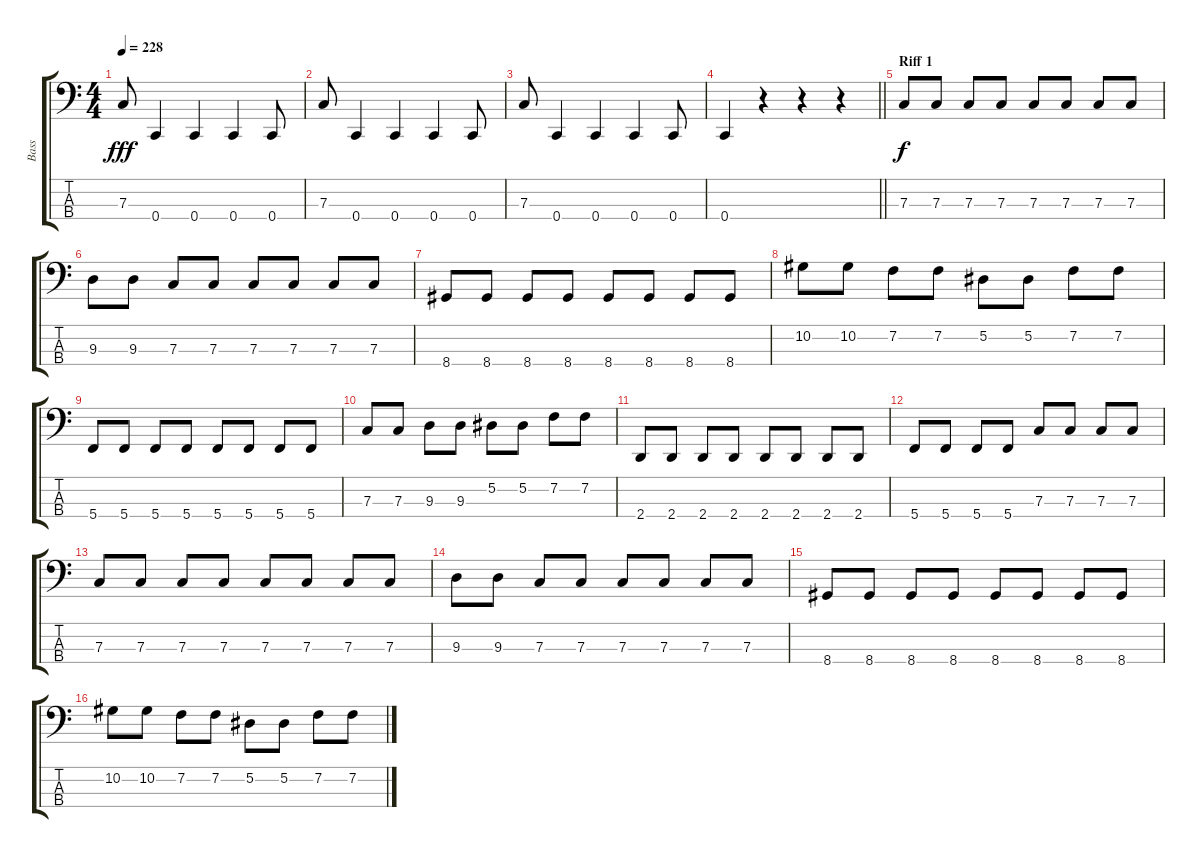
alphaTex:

\track ("Bass" "Bass") {instrument electricbasspick}
\staff {score tabs}
\tuning (Eb2 Bb1 F1 C1) {hide}
\ts (4 4)
\tempo 228
\clef f4
\ks c
7.3.8{dy fff} 0.4.4 0.4.4 0.4.4 0.4.8 |
7.3.8 0.4.4 0.4.4 0.4.4 0.4.8 |
7.3.8 0.4.4 0.4.4 0.4.4 0.4.8 |
\barLineRight lightlight
0.4.4 r.4 r.4 r.4 |
\section ("" "Riff 1")
7.3.8{dy f} 7.3.8 7.3.8 7.3.8 7.3.8 7.3.8 7.3.8 7.3.8 |
9.3.8 9.3.8 7.3.8 7.3.8 7.3.8 7.3.8 7.3.8 7.3.8 |
8.4.8 8.4.8 8.4.8 8.4.8 8.4.8 8.4.8 8.4.8 8.4.8 |
10.2.8 10.2.8 7.2.8 7.2.8 5.2.8 5.2.8 7.2.8 7.2.8 |
5.4.8 5.4.8 5.4.8 5.4.8 5.4.8 5.4.8 5.4.8 5.4.8 |
7.3.8 7.3.8 9.3.8 9.3.8 5.2.8 5.2.8 7.2.8 7.2.8 |
2.4.8 2.4.8 2.4.8 2.4.8 2.4.8 2.4.8 2.4.8 2.4.8 |
5.4.8 5.4.8 5.4.8 5.4.8 7.3.8 7.3.8 7.3.8 7.3.8 |
7.3.8 7.3.8 7.3.8 7.3.8 7.3.8 7.3.8 7.3.8 7.3.8 |
9.3.8 9.3.8 7.3.8 7.3.8 7.3.8 7.3.8 7.3.8 7.3.8 |
8.4.8 8.4.8 8.4.8 8.4.8 8.4.8 8.4.8 8.4.8 8.4.8 |
10.2.8 10.2.8 7.2.8 7.2.8 5.2.8 5.2.8 7.2.8 7.2.8
